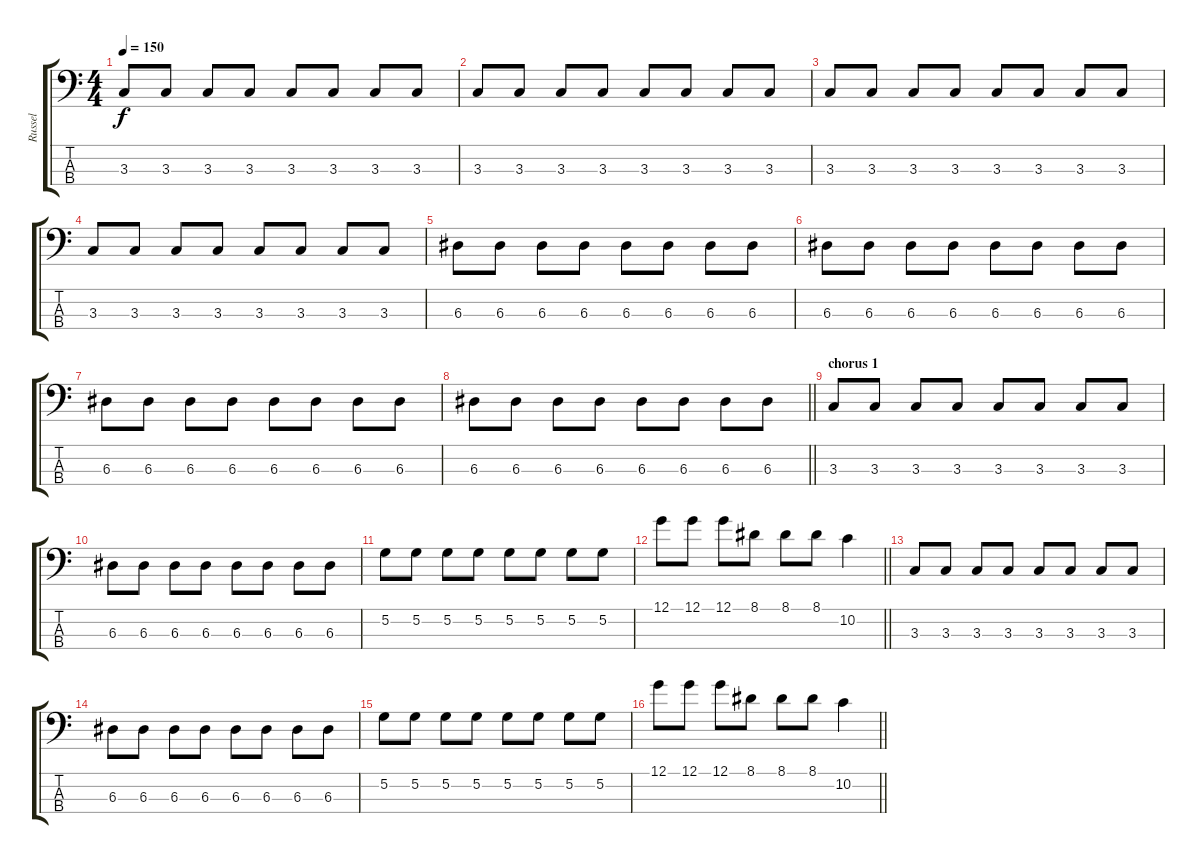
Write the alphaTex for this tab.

\track ("Russel" "Russel") {instrument electricbasspick}
\staff {score tabs}
\tuning (G2 D2 A1 E1) {hide}
\ts (4 4)
\tempo 150
\clef f4
\ks c
3.3.8{dy f} 3.3.8 3.3.8 3.3.8 3.3.8 3.3.8 3.3.8 3.3.8 |
3.3.8 3.3.8 3.3.8 3.3.8 3.3.8 3.3.8 3.3.8 3.3.8 |
3.3.8 3.3.8 3.3.8 3.3.8 3.3.8 3.3.8 3.3.8 3.3.8 |
3.3.8 3.3.8 3.3.8 3.3.8 3.3.8 3.3.8 3.3.8 3.3.8 |
6.3.8 6.3.8 6.3.8 6.3.8 6.3.8 6.3.8 6.3.8 6.3.8 |
6.3.8 6.3.8 6.3.8 6.3.8 6.3.8 6.3.8 6.3.8 6.3.8 |
6.3.8 6.3.8 6.3.8 6.3.8 6.3.8 6.3.8 6.3.8 6.3.8 |
\barLineRight lightlight
6.3.8 6.3.8 6.3.8 6.3.8 6.3.8 6.3.8 6.3.8 6.3.8 |
\section ("" "chorus 1")
3.3.8 3.3.8 3.3.8 3.3.8 3.3.8 3.3.8 3.3.8 3.3.8 |
6.3.8 6.3.8 6.3.8 6.3.8 6.3.8 6.3.8 6.3.8 6.3.8 |
5.2.8 5.2.8 5.2.8 5.2.8 5.2.8 5.2.8 5.2.8 5.2.8 |
\barLineRight lightlight
12.1.8 12.1.8 12.1.8 8.1.8 8.1.8 8.1.8 10.2.4 |
3.3.8 3.3.8 3.3.8 3.3.8 3.3.8 3.3.8 3.3.8 3.3.8 |
6.3.8 6.3.8 6.3.8 6.3.8 6.3.8 6.3.8 6.3.8 6.3.8 |
5.2.8 5.2.8 5.2.8 5.2.8 5.2.8 5.2.8 5.2.8 5.2.8 |
\barLineRight lightlight
12.1.8 12.1.8 12.1.8 8.1.8 8.1.8 8.1.8 10.2.4
